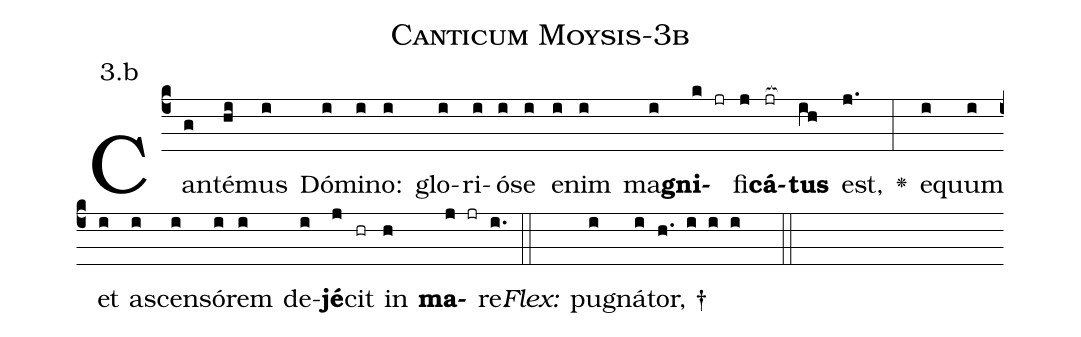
name: Canticum Moysis-3b;
annotation: 3.b;
%%
(c4)Can(g)té(hi)mus(i) Dó(i)mi(i)no:(i) glo(i)ri(i)ó(i)se(i) e(i)nim(i) ma(i)<b>gni</b>(k jr)fi(j)<b>cá</b>(jr[ocb:1{])<b>tus</b>(ih[ocb:0}]) est,(j.) <v>\greheightstar</v>(:) e(i)quum(i) et(i) a(i)scen(i)só(i)rem(i) de(i)<b>jé</b>(j)cit(hr) in(h) <b>ma</b>(j jr)re.(i.) (::)
<i>Flex:</i>()  pu(i)gná(i)tor, †(h. i i i  ::)

%E(i) u(i) o(j) u(h) a(j) e.(i.) (::)
